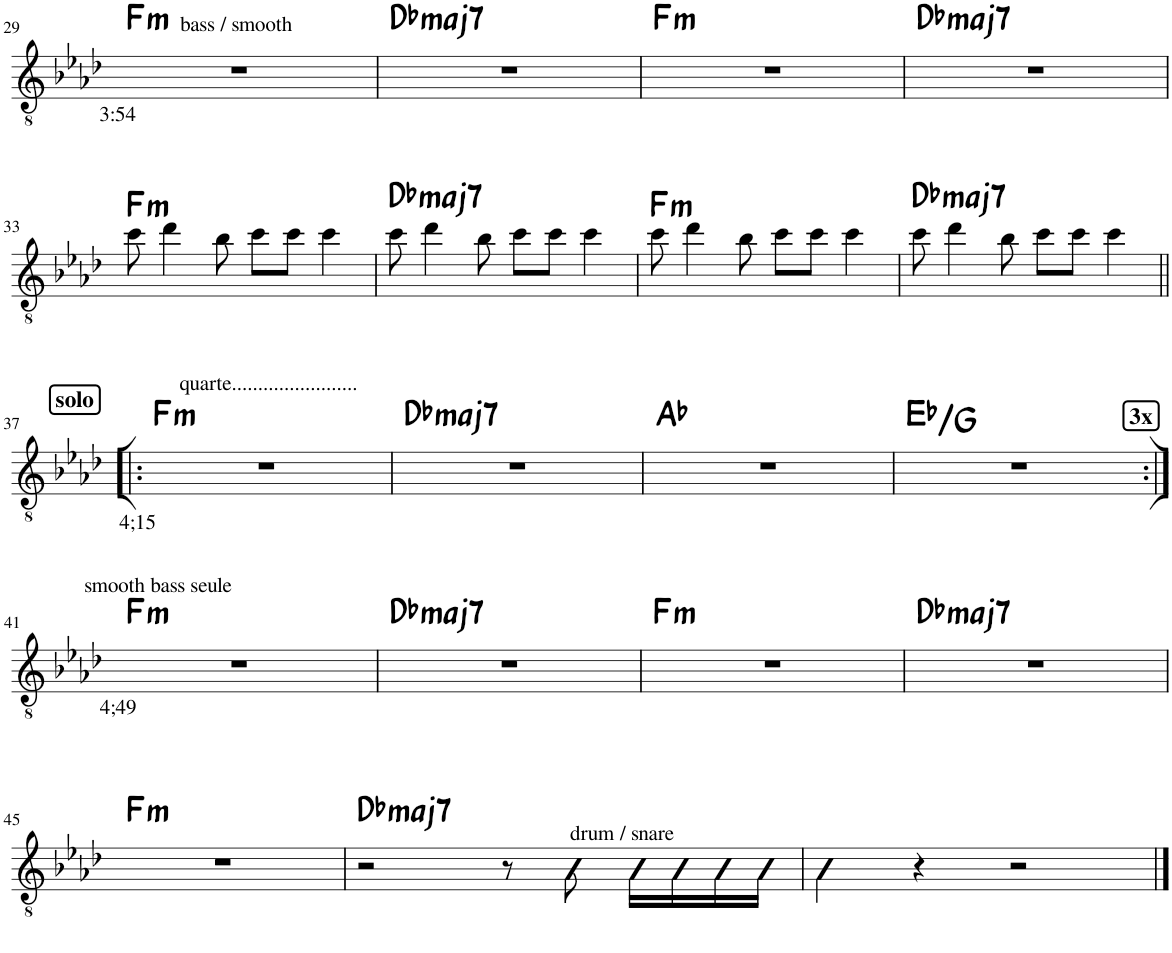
**kern	**harte
*part1	*part1
*staff1	*
*I"Classical Guitar	*
*I'Guit.	*
!!LO:PB:g=z
*clefGv2	*
*k[b-e-a-d-]	*
*M4/4	*
=29	=29
!LO:TX:b:t=3&colon;54	!
!LO:TX:a:t=bass / smooth	!LO:H:kt=m
1r	F:min
=30	=30
!	!LO:H:kt=maj7
1r	Db:maj7
=31	=31
!	!LO:H:kt=m
1r	F:min
=32	=32
!	!LO:H:kt=maj7
1r	Db:maj7
!!LO:LB:g=z
=33	=33
!	!LO:H:kt=m
8cc\	F:min
4dd-\	.
8b-\	.
8cc\L	.
8cc\J	.
4cc\	.
=34	=34
!	!LO:H:kt=maj7
8cc\	Db:maj7
4dd-\	.
8b-\	.
8cc\L	.
8cc\J	.
4cc\	.
=35	=35
!	!LO:H:kt=m
8cc\	F:min
4dd-\	.
8b-\	.
8cc\L	.
8cc\J	.
4cc\	.
=36	=36
!	!LO:H:kt=maj7
8cc\	Db:maj7
4dd-\	.
8b-\	.
8cc\L	.
8cc\J	.
4cc\	.
!!LO:LB:g=z
!!LO:REH:place=s1:a:B:cj:fs=11:t=solo
=37!|:	=37!|:
!LO:TX:b:t=4;15	!
!LO:TX:a:t=quarte........................	!LO:H:kt=m
1r	F:min
=38	=38
!	!LO:H:kt=maj7
1r	Db:maj7
=39	=39
1r	Ab:maj
!!LO:REH:place=s1:a:B:cj:fs=11:t=3x
=40	=40
1r	Eb:maj/3
!!LO:LB:g=z
=41:|!	=41:|!
!LO:TX:a:t=smooth bass seule	!
!LO:TX:b:t=4;49	!LO:H:kt=m
1r	F:min
=42	=42
!	!LO:H:kt=maj7
1r	Db:maj7
=43	=43
!	!LO:H:kt=m
1r	F:min
=44	=44
!	!LO:H:kt=maj7
1r	Db:maj7
!!LO:LB:g=z
=45	=45
!	!LO:H:kt=m
1r	F:min
=46	=46
!	!LO:H:kt=maj7
2r	Db:maj7
!LO:TX:a:t=drum / snare	!
8r	.
8d-\	.
16d-\LL	.
16d-\	.
16d-\	.
16d-\JJ	.
=47	=47
4d-\	.
4r	.
2r	.
==	==
*-	*-
